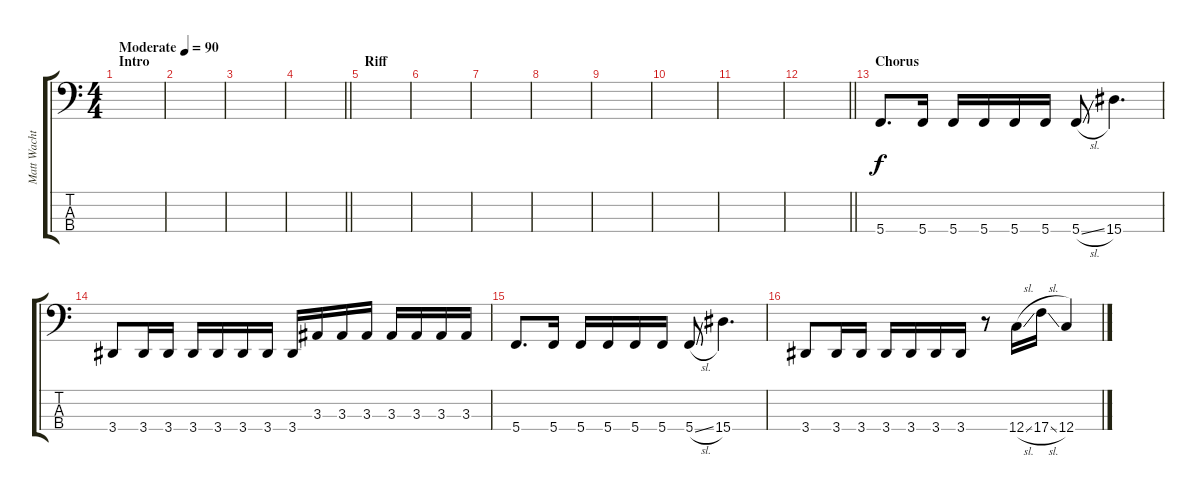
\track ("Matt Wachter - Bass" "Matt Wacht") {instrument electricbasspick}
\staff {score tabs}
\tuning (F2 C2 G1 C1) {hide}
\ts (4 4)
\section ("" "Intro")
\tempo (90 "Moderate")
\clef f4
\ks c
|
|
|
\barLineRight lightlight
|
\section ("" "Riff")
|
|
|
|
|
|
|
\barLineRight lightlight
|
\section ("" "Chorus")
5.4.8{d} 5.4.16 5.4.16 5.4.16 5.4.16 5.4.16 5.4{sl}.8 15.4.4{d} |
3.4.8 3.4.16 3.4.16 3.4.16 3.4.16 3.4.16 3.4.16 3.4.16 3.3.16 3.3.16 3.3.16 3.3.16 3.3.16 3.3.16 3.3.16 |
5.4.8{d} 5.4.16 5.4.16 5.4.16 5.4.16 5.4.16 5.4{sl}.8 15.4.4{d} |
3.4.8 3.4.16 3.4.16 3.4.16 3.4.16 3.4.16 3.4.16 r.8 12.4{sl}.16 17.4{sl}.16 12.4{ss}.4
